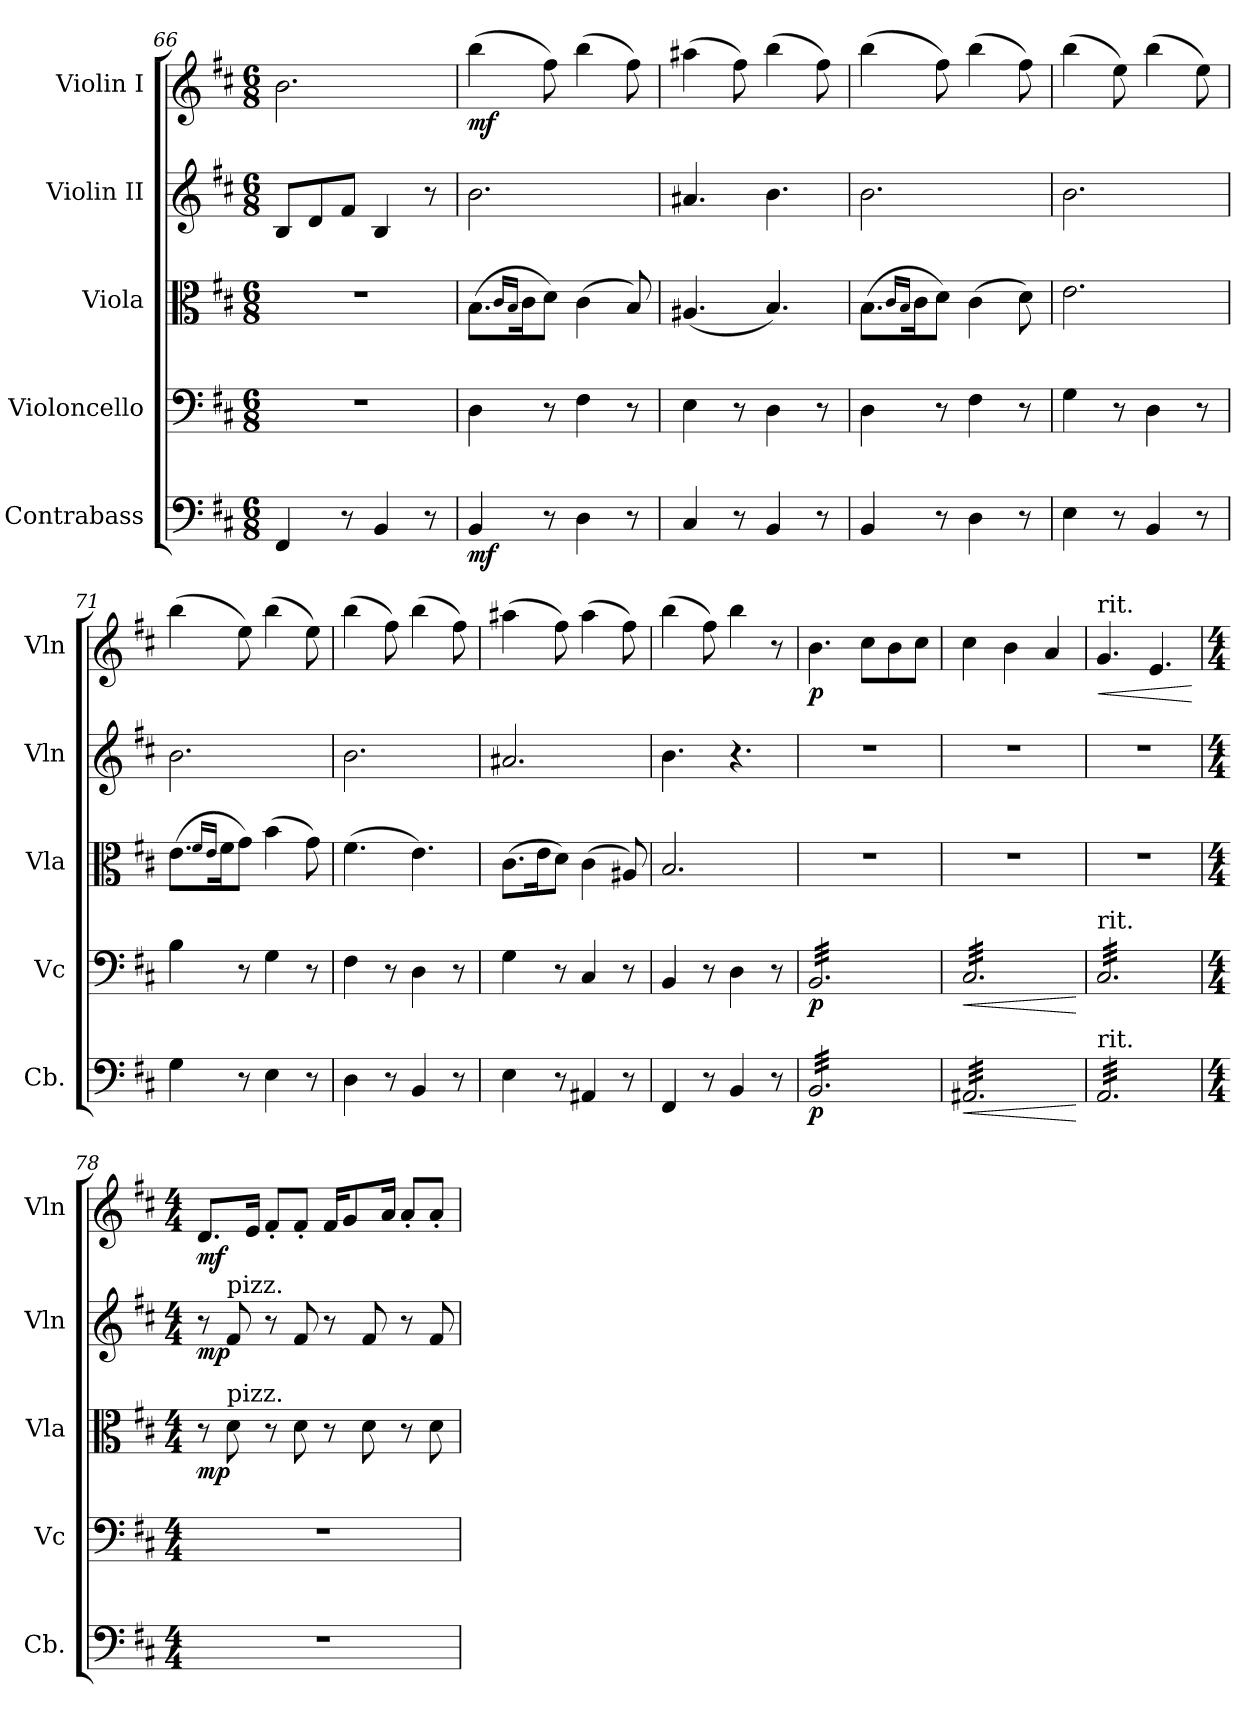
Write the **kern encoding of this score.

**kern	**dynam	**kern	**dynam	**kern	**dynam	**kern	**dynam	**kern	**dynam
*part5	*part5	*part4	*part4	*part3	*part3	*part2	*part2	*part1	*part1
*staff5	*staff5	*staff4	*staff4	*staff3	*staff3	*staff2	*staff2	*staff1	*staff1
*I"Contrabass	*	*I"Violoncello	*	*I"Viola	*	*I"Violin II	*	*I"Violin I	*
*I'Cb.	*	*I'Vc	*	*I'Vla	*	*I'Vln	*	*I'Vln	*
*clefF4	*	*clefF4	*	*clefC3	*	*clefG2	*	*clefG2	*
*ITrd7c12	*	*	*	*	*	*	*	*	*
*k[f#c#]	*	*k[f#c#]	*	*k[f#c#]	*	*k[f#c#]	*	*k[f#c#]	*
*M6/8	*	*M6/8	*	*M6/8	*	*M6/8	*	*M6/8	*
=66	=66	=66	=66	=66	=66	=66	=66	=66	=66
4FFF#/	.	2.r	.	2.r	.	8B/L	.	2.b\	.
.	.	.	.	.	.	8d/	.	.	.
8r	.	.	.	.	.	8f#/J	.	.	.
4BBB/	.	.	.	.	.	4B/	.	.	.
8r	.	.	.	.	.	8r	.	.	.
=67	=67	=67	=67	=67	=67	=67	=67	=67	=67
!	!LO:DY:b	!	!LO:DY:a	!	!	!	!	!	!
!	!	!	!LO:DY:n=1:b	!	!	!	!	!	!LO:DY:b
4BBB/	mf	4D\	mf mf	(8.B\L	.	2.b\	.	(4bb\	mf
.	.	.	.	16qc#/LL	.	.	.	.	.
.	.	.	.	16qB/JJ	.	.	.	.	.
.	.	.	.	16c#\K	.	.	.	.	.
8r	.	8r	.	8d\J)	.	.	.	8ff#\)	.
4DD\	.	4F#\	.	(4c#\	.	.	.	(4bb\	.
8r	.	8r	.	8B/)	.	.	.	8ff#\)	.
=68	=68	=68	=68	=68	=68	=68	=68	=68	=68
4CC#/	.	4E\	.	(4.A#X/	.	4.a#X/	.	(4aa#X\	.
8r	.	8r	.	.	.	.	.	8ff#\)	.
4BBB/	.	4D\	.	4.B/)	.	4.b\	.	(4bb\	.
8r	.	8r	.	.	.	.	.	8ff#\)	.
!!LO:PB:g=z
=69	=69	=69	=69	=69	=69	=69	=69	=69	=69
4BBB/	.	4D\	.	(8.B\L	.	2.b\	.	(4bb\	.
.	.	.	.	16qc#/LL	.	.	.	.	.
.	.	.	.	16qB/JJ	.	.	.	.	.
.	.	.	.	16c#\K	.	.	.	.	.
8r	.	8r	.	8d\J)	.	.	.	8ff#\)	.
4DD\	.	4F#\	.	(4c#\	.	.	.	(4bb\	.
8r	.	8r	.	8d\)	.	.	.	8ff#\)	.
=70	=70	=70	=70	=70	=70	=70	=70	=70	=70
4EE\	.	4G\	.	2.e\	.	2.b\	.	(4bb\	.
8r	.	8r	.	.	.	.	.	8ee\)	.
4BBB/	.	4D\	.	.	.	.	.	(4bb\	.
8r	.	8r	.	.	.	.	.	8ee\)	.
=71	=71	=71	=71	=71	=71	=71	=71	=71	=71
4GG\	.	4B\	.	(8.e\L	.	2.b\	.	(4bb\	.
.	.	.	.	16qf#/LL	.	.	.	.	.
.	.	.	.	16qe/JJ	.	.	.	.	.
.	.	.	.	16f#\K	.	.	.	.	.
8r	.	8r	.	8g\J)	.	.	.	8ee\)	.
4EE\	.	4G\	.	(4b\	.	.	.	(4bb\	.
8r	.	8r	.	8g\)	.	.	.	8ee\)	.
=72	=72	=72	=72	=72	=72	=72	=72	=72	=72
4DD\	.	4F#\	.	(4.f#\	.	2.b\	.	(4bb\	.
8r	.	8r	.	.	.	.	.	8ff#\)	.
4BBB/	.	4D\	.	4.e\)	.	.	.	(4bb\	.
8r	.	8r	.	.	.	.	.	8ff#\)	.
=73	=73	=73	=73	=73	=73	=73	=73	=73	=73
4EE\	.	4G\	.	(8.c#\L	.	2.a#X/	.	(4aa#X\	.
.	.	.	.	16e\K	.	.	.	.	.
8r	.	8r	.	8d\J)	.	.	.	8ff#\)	.
4AAA#X/	.	4C#/	.	(4c#\	.	.	.	(4aa#\	.
8r	.	8r	.	8A#X/)	.	.	.	8ff#\)	.
=74	=74	=74	=74	=74	=74	=74	=74	=74	=74
4FFF#/	.	4BB/	.	2.B/	.	4.b\	.	(4bb\	.
8r	.	8r	.	.	.	.	.	8ff#\)	.
4BBB/	.	4D\	.	.	.	4.r	.	4bb\	.
8r	.	8r	.	.	.	.	.	8r	.
=75	=75	=75	=75	=75	=75	=75	=75	=75	=75
!	!LO:DY:b	!	!LO:DY:b	!	!	!	!	!	!LO:DY:b
*tremolo	*	*	*	*	*	*	*	*	*
*	*	*tremolo	*	*	*	*	*	*	*
32BBB/LLL	p	32BB/LLL	p	2.r	.	2.r	.	4.b\	p
32BBB/	.	32BB/	.	.	.	.	.	.	.
32BBB/	.	32BB/	.	.	.	.	.	.	.
32BBB/	.	32BB/	.	.	.	.	.	.	.
32BBB/	.	32BB/	.	.	.	.	.	.	.
32BBB/	.	32BB/	.	.	.	.	.	.	.
32BBB/	.	32BB/	.	.	.	.	.	.	.
32BBB/	.	32BB/	.	.	.	.	.	.	.
32BBB/	.	32BB/	.	.	.	.	.	.	.
32BBB/	.	32BB/	.	.	.	.	.	.	.
32BBB/	.	32BB/	.	.	.	.	.	.	.
32BBB/	.	32BB/	.	.	.	.	.	.	.
32BBB/	.	32BB/	.	.	.	.	.	8cc#\L	.
32BBB/	.	32BB/	.	.	.	.	.	.	.
32BBB/	.	32BB/	.	.	.	.	.	.	.
32BBB/	.	32BB/	.	.	.	.	.	.	.
32BBB/	.	32BB/	.	.	.	.	.	8b\	.
32BBB/	.	32BB/	.	.	.	.	.	.	.
32BBB/	.	32BB/	.	.	.	.	.	.	.
32BBB/	.	32BB/	.	.	.	.	.	.	.
32BBB/	.	32BB/	.	.	.	.	.	8cc#\J	.
32BBB/	.	32BB/	.	.	.	.	.	.	.
32BBB/	.	32BB/	.	.	.	.	.	.	.
32BBB/JJJ	.	32BB/JJJ	.	.	.	.	.	.	.
!!LO:LB:g=z
=76	=76	=76	=76	=76	=76	=76	=76	=76	=76
!	!LO:HP:b	!	!LO:HP:b	!	!	!	!	!	!
32AAA#X/LLL	<	32C#/LLL	<	2.r	.	2.r	.	4cc#\	.
32AAA#X/	.	32C#/	.	.	.	.	.	.	.
32AAA#X/	.	32C#/	.	.	.	.	.	.	.
32AAA#X/	.	32C#/	.	.	.	.	.	.	.
32AAA#X/	.	32C#/	.	.	.	.	.	.	.
32AAA#X/	.	32C#/	.	.	.	.	.	.	.
32AAA#X/	.	32C#/	.	.	.	.	.	.	.
32AAA#X/	.	32C#/	.	.	.	.	.	.	.
32AAA#X/	.	32C#/	.	.	.	.	.	4b\	.
32AAA#X/	.	32C#/	.	.	.	.	.	.	.
32AAA#X/	.	32C#/	.	.	.	.	.	.	.
32AAA#X/	.	32C#/	.	.	.	.	.	.	.
32AAA#X/	.	32C#/	.	.	.	.	.	.	.
32AAA#X/	.	32C#/	.	.	.	.	.	.	.
32AAA#X/	.	32C#/	.	.	.	.	.	.	.
32AAA#X/	.	32C#/	.	.	.	.	.	.	.
32AAA#X/	.	32C#/	.	.	.	.	.	4a/	.
32AAA#X/	.	32C#/	.	.	.	.	.	.	.
32AAA#X/	.	32C#/	.	.	.	.	.	.	.
32AAA#X/	.	32C#/	.	.	.	.	.	.	.
32AAA#X/	.	32C#/	.	.	.	.	.	.	.
32AAA#X/	.	32C#/	.	.	.	.	.	.	.
32AAA#X/	.	32C#/	.	.	.	.	.	.	.
32AAA#X/JJJ	.	32C#/JJJ	.	.	.	.	.	.	.
.	[	.	[	.	.	.	.	.	.
=77	=77	=77	=77	=77	=77	=77	=77	=77	=77
!	!	!	!	!	!	!	!	!LO:TX:a:t=rit.	!
!	!	!LO:TX:a:t=rit.	!	!	!	!	!	!	!
!LO:TX:a:t=rit.	!	!	!	!	!	!	!	!	!
!	!	!	!	!	!	!	!	!	!LO:HP:b
32AAA/LLL	.	32C#/LLL	.	2.r	.	2.r	.	4.g/	<
32AAA/	.	32C#/	.	.	.	.	.	.	.
32AAA/	.	32C#/	.	.	.	.	.	.	.
32AAA/	.	32C#/	.	.	.	.	.	.	.
32AAA/	.	32C#/	.	.	.	.	.	.	.
32AAA/	.	32C#/	.	.	.	.	.	.	.
32AAA/	.	32C#/	.	.	.	.	.	.	.
32AAA/	.	32C#/	.	.	.	.	.	.	.
32AAA/	.	32C#/	.	.	.	.	.	.	.
32AAA/	.	32C#/	.	.	.	.	.	.	.
32AAA/	.	32C#/	.	.	.	.	.	.	.
32AAA/	.	32C#/	.	.	.	.	.	.	.
32AAA/	.	32C#/	.	.	.	.	.	4.e/	.
32AAA/	.	32C#/	.	.	.	.	.	.	.
32AAA/	.	32C#/	.	.	.	.	.	.	.
32AAA/	.	32C#/	.	.	.	.	.	.	.
32AAA/	.	32C#/	.	.	.	.	.	.	.
32AAA/	.	32C#/	.	.	.	.	.	.	.
32AAA/	.	32C#/	.	.	.	.	.	.	.
32AAA/	.	32C#/	.	.	.	.	.	.	.
32AAA/	.	32C#/	.	.	.	.	.	.	.
32AAA/	.	32C#/	.	.	.	.	.	.	.
32AAA/	.	32C#/	.	.	.	.	.	.	.
32AAA/JJJ	.	32C#/JJJ	.	.	.	.	.	.	.
*	*	*Xtremolo	*	*	*	*	*	*	*
*Xtremolo	*	*	*	*	*	*	*	*	*
.	.	.	.	.	.	.	.	.	[
=78	=78	=78	=78	=78	=78	=78	=78	=78	=78
*M4/4	*	*M4/4	*	*M4/4	*	*M4/4	*	*M4/4	*
*	*	*	*	*	*	*	*	*MM100	*
!	!	!	!	!	!LO:DY:b	!	!LO:DY:b	!	!LO:DY:b
1r	.	1r	.	8r	mp	8r	mp	8.d/L	mf
!	!	!	!	!	!	!LO:TX:a:t=pizz.	!	!	!
!	!	!	!	!LO:TX:a:t=pizz.	!	!	!	!	!
.	.	.	.	8d\	.	8f#/	.	.	.
.	.	.	.	.	.	.	.	16e/Jk	.
.	.	.	.	8r	.	8r	.	8f#'/L	.
.	.	.	.	8d\	.	8f#/	.	8f#'/J	.
.	.	.	.	8r	.	8r	.	16f#/KL	.
.	.	.	.	.	.	.	.	8g/	.
.	.	.	.	8d\	.	8f#/	.	.	.
.	.	.	.	.	.	.	.	16a/Jk	.
.	.	.	.	8r	.	8r	.	8a'/L	.
.	.	.	.	8d\	.	8f#/	.	8a'/J	.
=	=	=	=	=	=	=	=	=	=
*-	*-	*-	*-	*-	*-	*-	*-	*-	*-
